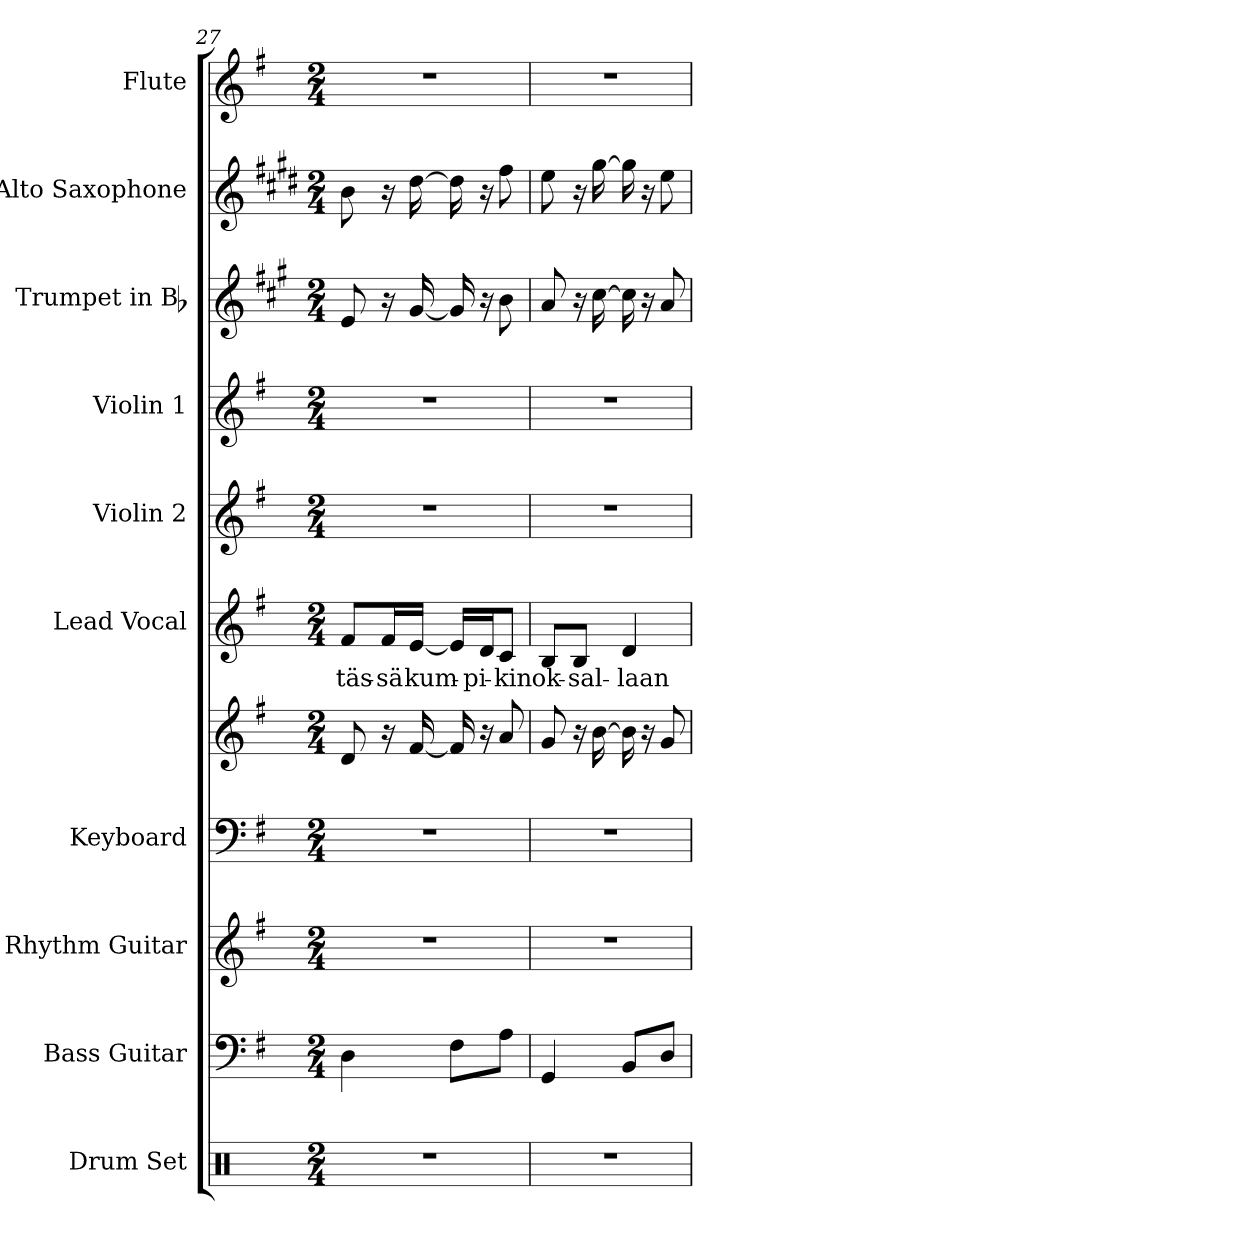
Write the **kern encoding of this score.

**kern	**kern	**kern	**kern	**kern	**kern	**text	**kern	**kern	**kern	**kern	**kern
*part10	*part9	*part8	*part7	*part7	*part6	*part6	*part5	*part4	*part3	*part2	*part1
*staff11	*staff10	*staff9	*staff8	*staff7	*staff6	*staff6	*staff5	*staff4	*staff3	*staff2	*staff1
*I"Drum Set	*I"Bass Guitar	*I"Rhythm Guitar	*I"Keyboard	*	*I"Lead Vocal	*	*I"Violin 2	*I"Violin 1	*I"Trumpet in Bb	*I"Alto Saxophone	*I"Flute
*I'Dr.	*I'Bass	*I'Rhy.	*I'Kbd.	*	*	*	*I'Vln. 2	*I'Vln. 1	*I'Tpt.	*I'Alto Sax.	*I'Fl.
*clefX	*clefF4	*clefG2	*clefF4	*clefG2	*clefG2	*	*clefG2	*clefG2	*clefG2	*clefG2	*clefG2
*	*ITrd7c12	*ITrd7c12	*	*	*	*	*	*	*ITrd1c2	*ITrd5c9	*
*k[]	*k[f#]	*k[f#]	*k[f#]	*k[f#]	*k[f#]	*	*k[f#]	*k[f#]	*k[f#]	*k[f#]	*k[f#]
*C:	*G:	*G:	*G:	*G:	*G:	*	*G:	*G:	*G:	*G:	*G:
*M2/4	*M2/4	*M2/4	*M2/4	*M2/4	*M2/4	*	*M2/4	*M2/4	*M2/4	*M2/4	*M2/4
=27	=27	=27	=27	=27	=27	=27	=27	=27	=27	=27	=27
!LO:N:vis=1	!	!LO:N:vis=1	!LO:N:vis=1	!	!	!	!	!	!	!	!
!	!	!	!	!	!	!LO:LY:b:color=#000000	!LO:N:vis=1	!LO:N:vis=1	!	!	!LO:N:vis=1
2r	4DDi\	2r	2r	8di/	8f#i/L	täs-	2r	2r	8di/	8di\	2r
!	!	!	!	!	!	!LO:LY:b:color=#000000	!	!	!	!	!
.	.	.	.	16r	16f#i/L	-sä	.	.	16r	16r	.
!	!	!	!	!	!	!LO:LY:b:color=#000000	!	!	!	!	!
.	.	.	.	[<16f#i/	[<16ei/JJ	kum-	.	.	[<16f#i/	[>16f#i\	.
.	8FF#i\L	.	.	16f#i/]	16ei/LL]	.	.	.	16f#i/]	16f#i\]	.
!	!	!	!	!	!	!LO:LY:b:color=#000000	!	!	!	!	!
.	.	.	.	16r	16di/J	-pi-	.	.	16r	16r	.
!	!	!	!	!	!	!LO:LY:b:color=#000000	!	!	!	!	!
.	8AAi\J	.	.	8ai/	8ci/J	-kin	.	.	8ai\	8ai\	.
=28	=28	=28	=28	=28	=28	=28	=28	=28	=28	=28	=28
!LO:N:vis=1	!	!LO:N:vis=1	!LO:N:vis=1	!	!	!	!	!	!	!	!
!	!	!	!	!	!	!LO:LY:b:color=#000000	!LO:N:vis=1	!LO:N:vis=1	!	!	!LO:N:vis=1
2r	4GGGi/	2r	2r	8gi/	8Bi/L	ok-	2r	2r	8gi/	8gi\	2r
!	!	!	!	!	!	!LO:LY:b:color=#000000	!	!	!	!	!
.	.	.	.	16r	8Bi/J	-sal-	.	.	16r	16r	.
.	.	.	.	[>16bi\	.	.	.	.	[>16bi\	[>16bi\	.
!	!	!	!	!	!	!LO:LY:b:color=#000000	!	!	!	!	!
.	8BBBi/L	.	.	16bi\]	4di/	-laan	.	.	16bi\]	16bi\]	.
.	.	.	.	16r	.	.	.	.	16r	16r	.
.	8DDi/J	.	.	8gi/	.	.	.	.	8gi/	8gi\	.
=	=	=	=	=	=	=	=	=	=	=	=
*-	*-	*-	*-	*-	*-	*-	*-	*-	*-	*-	*-
